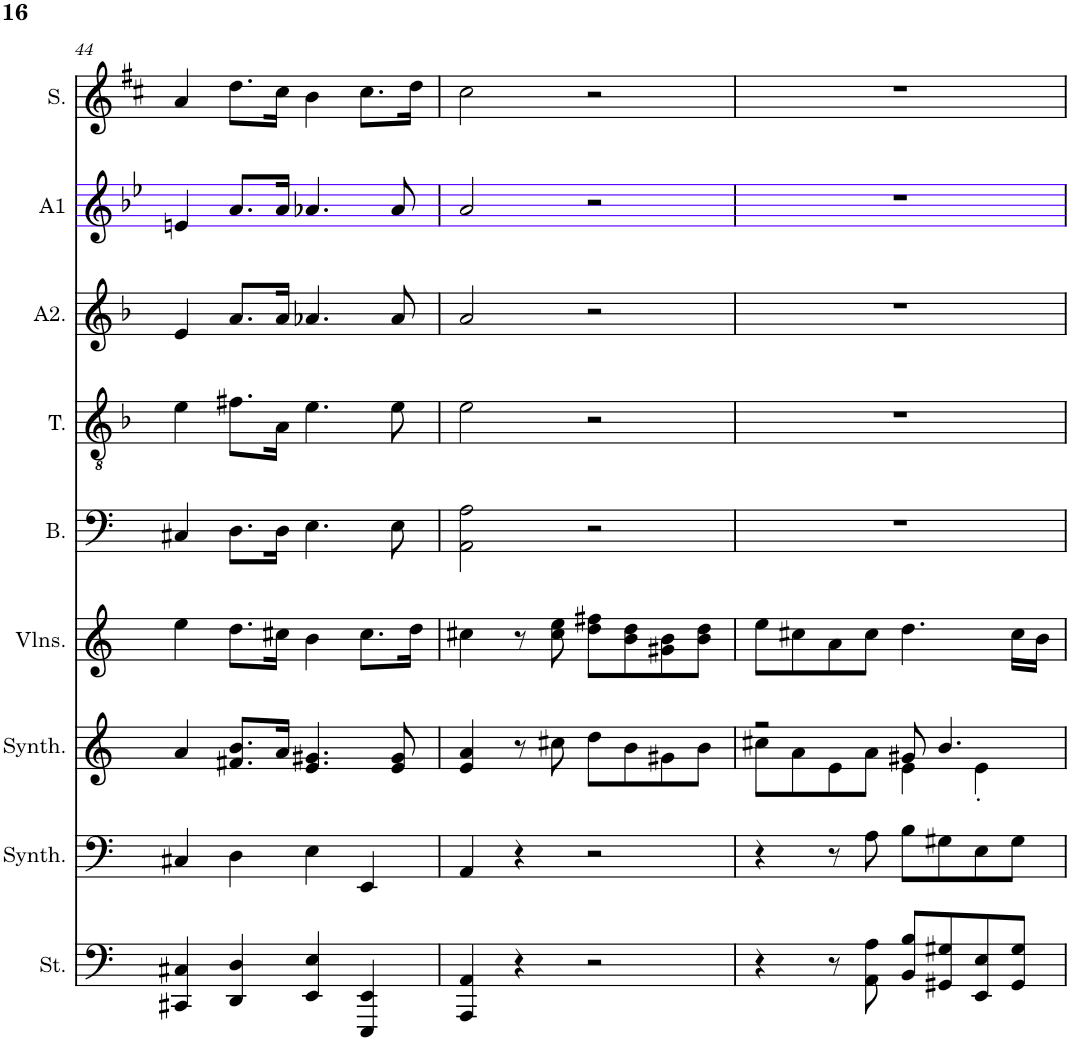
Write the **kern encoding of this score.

**kern	**kern	**kern	**kern	**kern	**kern	**kern	**kern	**kern
*part9	*part8	*part7	*part6	*part5	*part4	*part3	*part2	*part1
*staff9	*staff8	*staff7	*staff6	*staff5	*staff4	*staff3	*staff2	*staff1
*I"Cordes, D'Bass/Strings, etc	*I"Synthétiseur d'instruments à cordes, Synth strings, etc	*I"Synthétiseur d'instruments à cordes, Synth strings 2	*I"Violons, 1st violins	*I"Basse	*I"Ténor	*I"Alto 2	*I"Alto 1	*I"Soprano
*I'St.	*I'Synth.	*I'Synth.	*I'Vlns.	*I'B.	*I'T.	*I'A2.	*I'A1	*I'S.
!!LO:PB:g=z
*clefF4	*clefF4	*clefG2	*clefG2	*clefF4	*clefGv2	*clefG2	*clefG2	*clefG2
*k[]	*k[]	*k[]	*k[]	*k[]	*k[b-]	*k[b-]	*k[b-e-]	*k[f#c#]
*M4/4	*M4/4	*M4/4	*M4/4	*M4/4	*M4/4	*M4/4	*M4/4	*M4/4
=44	=44	=44	=44	=44	=44	=44	=44	=44
4CC#X/ 4C#X/	4C#X/	4a/	4ee\	4C#X/	4e\	4e/	4en/	4a/
4DD/ 4D/	4D\	8.f#X/ 8.b/L	8.dd\L	8.D\L	8.f#X\L	8.a/L	8.a/L	8.dd\L
.	.	16a/Jk	16cc#X\Jk	16D\Jk	16A\Jk	16a/Jk	16a/Jk	16cc#\Jk
4EE/ 4E/	4E\	4.e/ 4.g#X/	4b\	4.E\	4.e\	4.a-X/	4.a-X/	4b\
4EEE/ 4EE/	4EE/	.	8.cc#\L	.	.	.	.	8.cc#\L
.	.	8e/ 8g#/	.	8E\	8e\	8a-/	8a-/	.
.	.	.	16dd\Jk	.	.	.	.	16dd\Jk
=45	=45	=45	=45	=45	=45	=45	=45	=45
4AAA/ 4AA/	4AA/	4e/ 4a/	4cc#X\	2AA\ 2A\	2e\	2a/	2a/	2cc#\
4r	4r	8r	8r	.	.	.	.	.
.	.	8cc#X\	8cc#\ 8ee\	.	.	.	.	.
2r	2r	8dd\L	8dd\ 8ff#X\L	2r	2r	2r	2r	2r
.	.	8b\	8b\ 8dd\	.	.	.	.	.
.	.	8g#X\	8g#X\ 8b\	.	.	.	.	.
.	.	8b\J	8b\ 8dd\J	.	.	.	.	.
=46	=46	=46	=46	=46	=46	=46	=46	=46
*	*	*^	*	*	*	*	*	*
4r	4r	2r	8cc#X\L	8ee\L	1r	1r	1r	1r	1r
.	.	.	8a\	8cc#X\	.	.	.	.	.
8r	8r	.	8e\	8a\	.	.	.	.	.
8AA\ 8A\	8A\	.	8a\J	8cc#\J	.	.	.	.	.
8BB/ 8B/L	8B\L	8g#X/	4e\	4.dd\	.	.	.	.	.
8GG#X/ 8G#X/	8G#X\	4.b/	.	.	.	.	.	.	.
8EE/ 8E/	8E\	.	4e'\	.	.	.	.	.	.
8GG#/ 8G#/J	8G#\J	.	.	16cc#\LL	.	.	.	.	.
.	.	.	.	16b\JJ	.	.	.	.	.
*	*	*v	*v	*	*	*	*	*	*
=	=	=	=	=	=	=	=	=
*-	*-	*-	*-	*-	*-	*-	*-	*-
